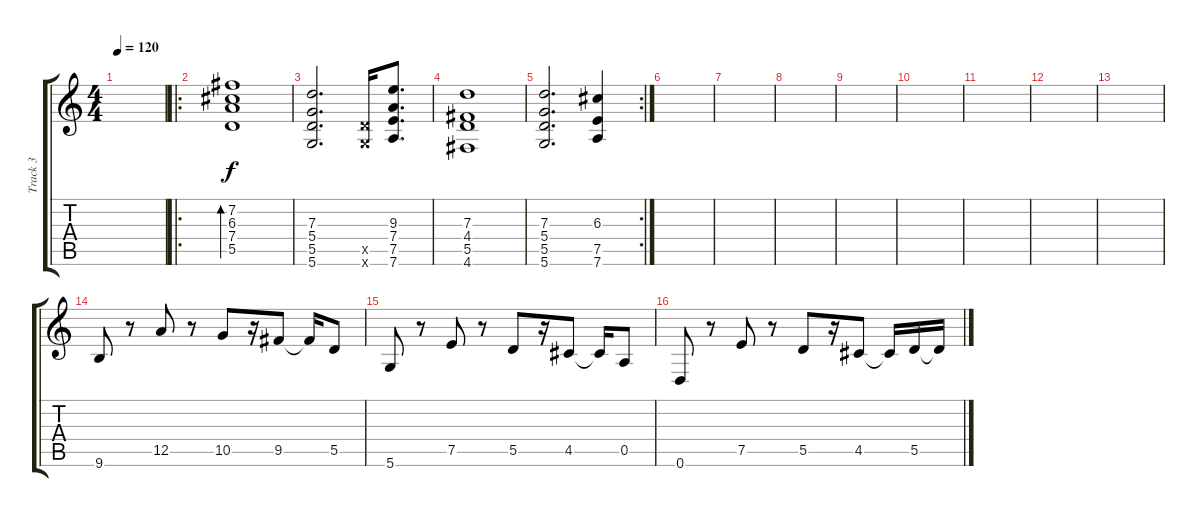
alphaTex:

\track ("Track 3" "Track 3") {instrument electricguitarjazz}
\staff {score tabs}
\tuning (E4 B3 G3 D3 A2 D2) {hide}
\ts (4 4)
\tempo 120
\clef g2
\ks c
|
\ro
(7.2 6.3 7.4 5.5).1{bd 30 dy f} |
(7.3 5.4 5.5 5.6).2{d} (5.5{x} 5.6{x}).16 (9.3 7.4 7.5 7.6).8{d} |
(7.3 4.4 5.5 4.6).1 |
\rc 2
(7.3 5.4 5.5 5.6).2{d} (6.3 7.5 7.6).4 |
|
|
|
|
|
|
|
|
9.6.8 r.8 12.5.8 r.8 10.5.8 r.16 9.5.8 9.5{t}.16 5.5.8 |
5.6.8 r.8 7.5.8 r.8 5.5.8 r.16 4.5.8 4.5{t}.16 0.5.8 |
0.6.8 r.8 7.5.8 r.8 5.5.8 r.16 4.5.8 4.5{t}.16 5.5.16 5.5{t}.16
